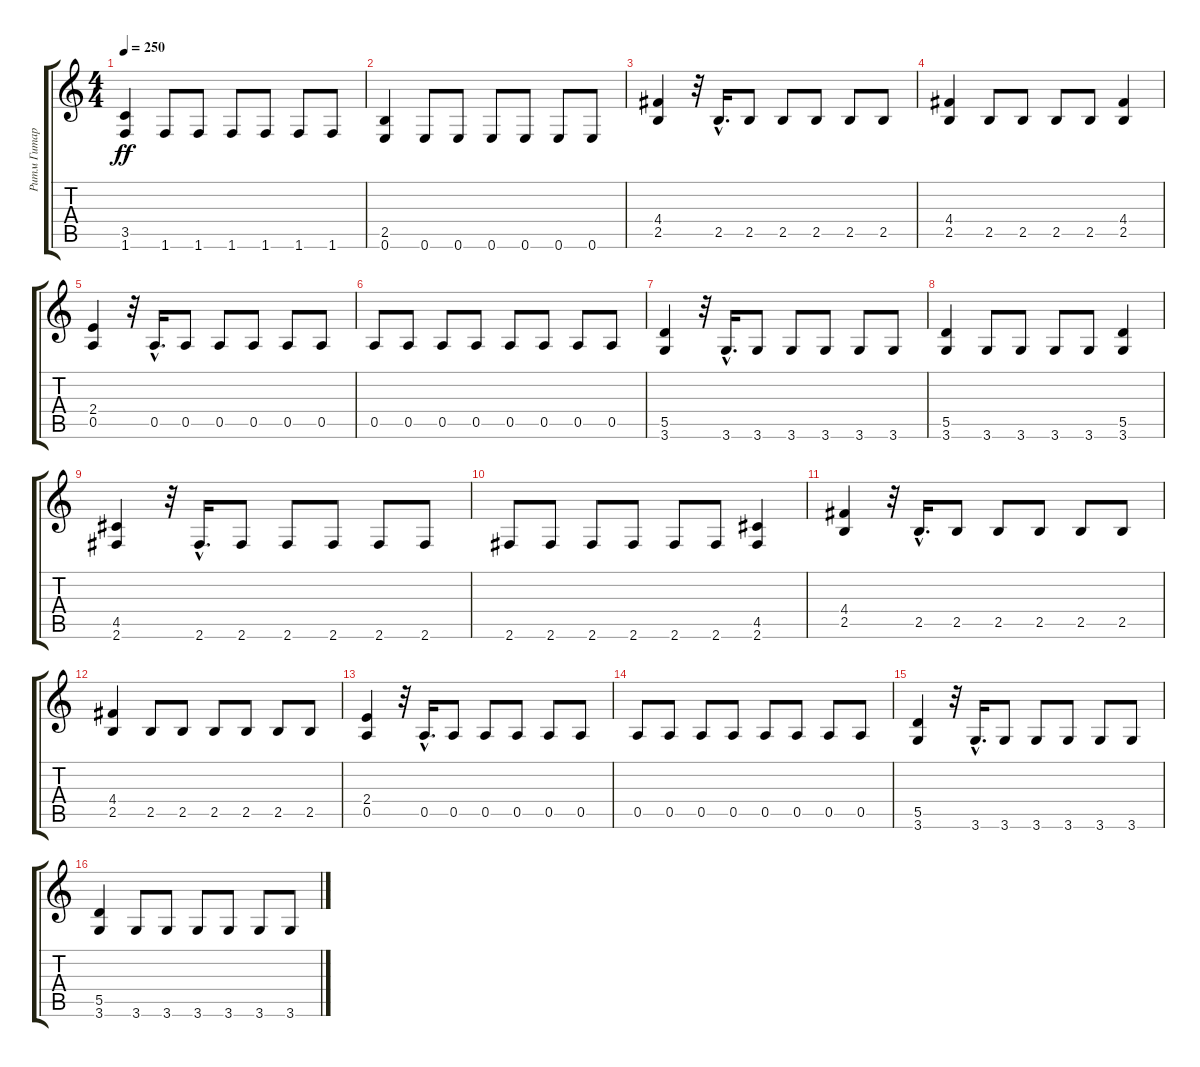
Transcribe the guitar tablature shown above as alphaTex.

\track ("Ритм Гитара" "Ритм Гитар") {instrument distortionguitar}
\staff {score tabs}
\tuning (E4 B3 G3 D3 A2 E2) {hide}
\ts (4 4)
\tempo 250
\clef g2
\ks c
(3.5 1.6).4{dy ff} 1.6.8 1.6.8 1.6.8 1.6.8 1.6.8 1.6.8 |
(2.5 0.6).4 0.6.8 0.6.8 0.6.8 0.6.8 0.6.8 0.6.8 |
(4.4 2.5).4 r.32 2.5{hac}.16{d} 2.5.8 2.5.8 2.5.8 2.5.8 2.5.8 |
(4.4 2.5).4 2.5.8 2.5.8 2.5.8 2.5.8 (4.4 2.5).4 |
(2.4 0.5).4 r.32 0.5{hac}.16{d} 0.5.8 0.5.8 0.5.8 0.5.8 0.5.8 |
0.5.8 0.5.8 0.5.8 0.5.8 0.5.8 0.5.8 0.5.8 0.5.8 |
(5.5 3.6).4 r.32 3.6{hac}.16{d} 3.6.8 3.6.8 3.6.8 3.6.8 3.6.8 |
(5.5 3.6).4 3.6.8 3.6.8 3.6.8 3.6.8 (5.5 3.6).4 |
(4.5 2.6).4 r.32 2.6{hac}.16{d} 2.6.8 2.6.8 2.6.8 2.6.8 2.6.8 |
2.6.8 2.6.8 2.6.8 2.6.8 2.6.8 2.6.8 (4.5 2.6).4 |
(4.4 2.5).4 r.32 2.5{hac}.16{d} 2.5.8 2.5.8 2.5.8 2.5.8 2.5.8 |
(4.4 2.5).4 2.5.8 2.5.8 2.5.8 2.5.8 2.5.8 2.5.8 |
(2.4 0.5).4 r.32 0.5{hac}.16{d} 0.5.8 0.5.8 0.5.8 0.5.8 0.5.8 |
0.5.8 0.5.8 0.5.8 0.5.8 0.5.8 0.5.8 0.5.8 0.5.8 |
(5.5 3.6).4 r.32 3.6{hac}.16{d} 3.6.8 3.6.8 3.6.8 3.6.8 3.6.8 |
(5.5 3.6).4 3.6.8 3.6.8 3.6.8 3.6.8 3.6.8 3.6.8
